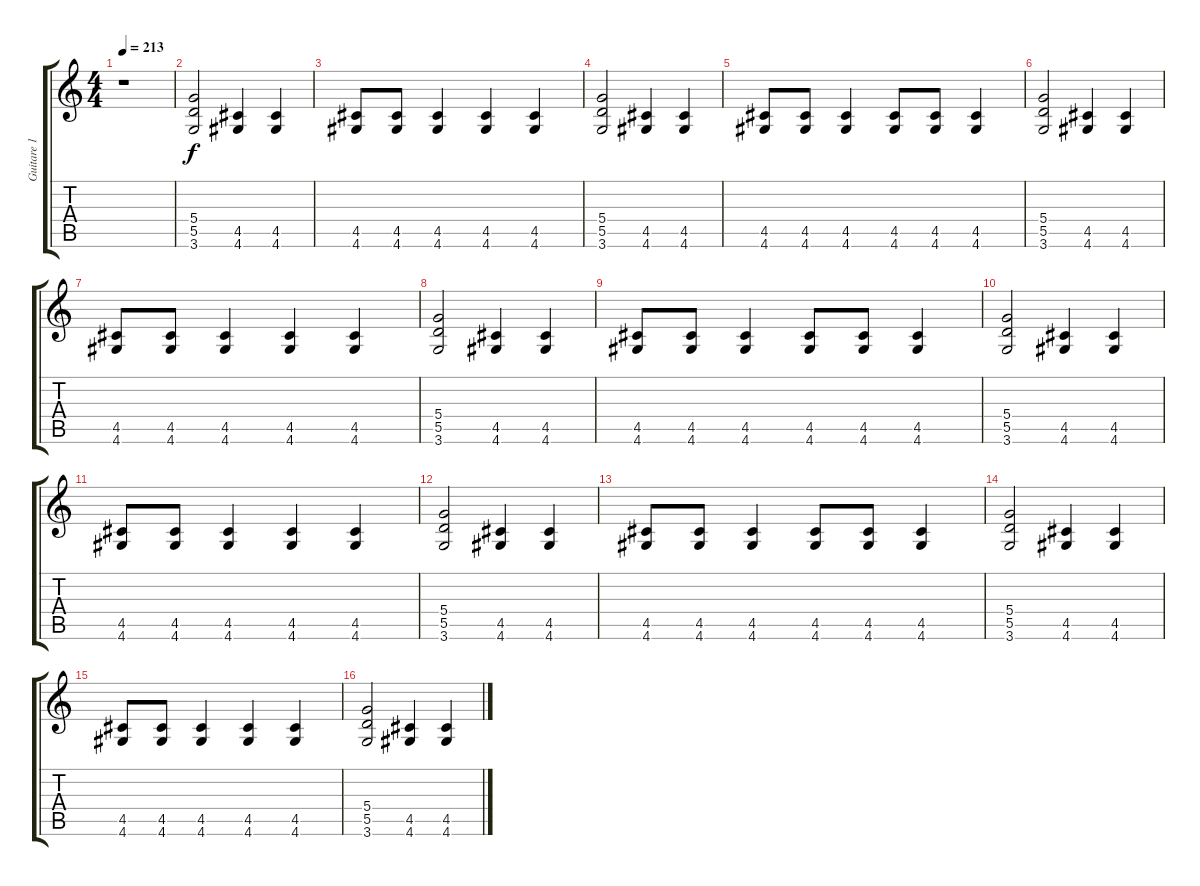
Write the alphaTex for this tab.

\track ("Guitare 1" "Guitare 1") {instrument distortionguitar}
\staff {score tabs}
\tuning (E4 B3 G3 D3 A2 E2) {hide}
\ts (4 4)
\tempo 213
\clef g2
\ks c
r.1{dy f instrument distortionguitar} |
(5.4 5.5 3.6).2 (4.5 4.6).4 (4.5 4.6).4 |
(4.5 4.6).8 (4.5 4.6).8 (4.5 4.6).4 (4.5 4.6).4 (4.5 4.6).4 |
(5.4 5.5 3.6).2 (4.5 4.6).4 (4.5 4.6).4 |
(4.5 4.6).8 (4.5 4.6).8 (4.5 4.6).4 (4.5 4.6).8 (4.5 4.6).8 (4.5 4.6).4 |
(5.4 5.5 3.6).2 (4.5 4.6).4 (4.5 4.6).4 |
(4.5 4.6).8 (4.5 4.6).8 (4.5 4.6).4 (4.5 4.6).4 (4.5 4.6).4 |
(5.4 5.5 3.6).2 (4.5 4.6).4 (4.5 4.6).4 |
(4.5 4.6).8 (4.5 4.6).8 (4.5 4.6).4 (4.5 4.6).8 (4.5 4.6).8 (4.5 4.6).4 |
(5.4 5.5 3.6).2 (4.5 4.6).4 (4.5 4.6).4 |
(4.5 4.6).8 (4.5 4.6).8 (4.5 4.6).4 (4.5 4.6).4 (4.5 4.6).4 |
(5.4 5.5 3.6).2 (4.5 4.6).4 (4.5 4.6).4 |
(4.5 4.6).8 (4.5 4.6).8 (4.5 4.6).4 (4.5 4.6).8 (4.5 4.6).8 (4.5 4.6).4 |
(5.4 5.5 3.6).2 (4.5 4.6).4 (4.5 4.6).4 |
(4.5 4.6).8 (4.5 4.6).8 (4.5 4.6).4 (4.5 4.6).4 (4.5 4.6).4 |
(5.4 5.5 3.6).2 (4.5 4.6).4 (4.5 4.6).4
